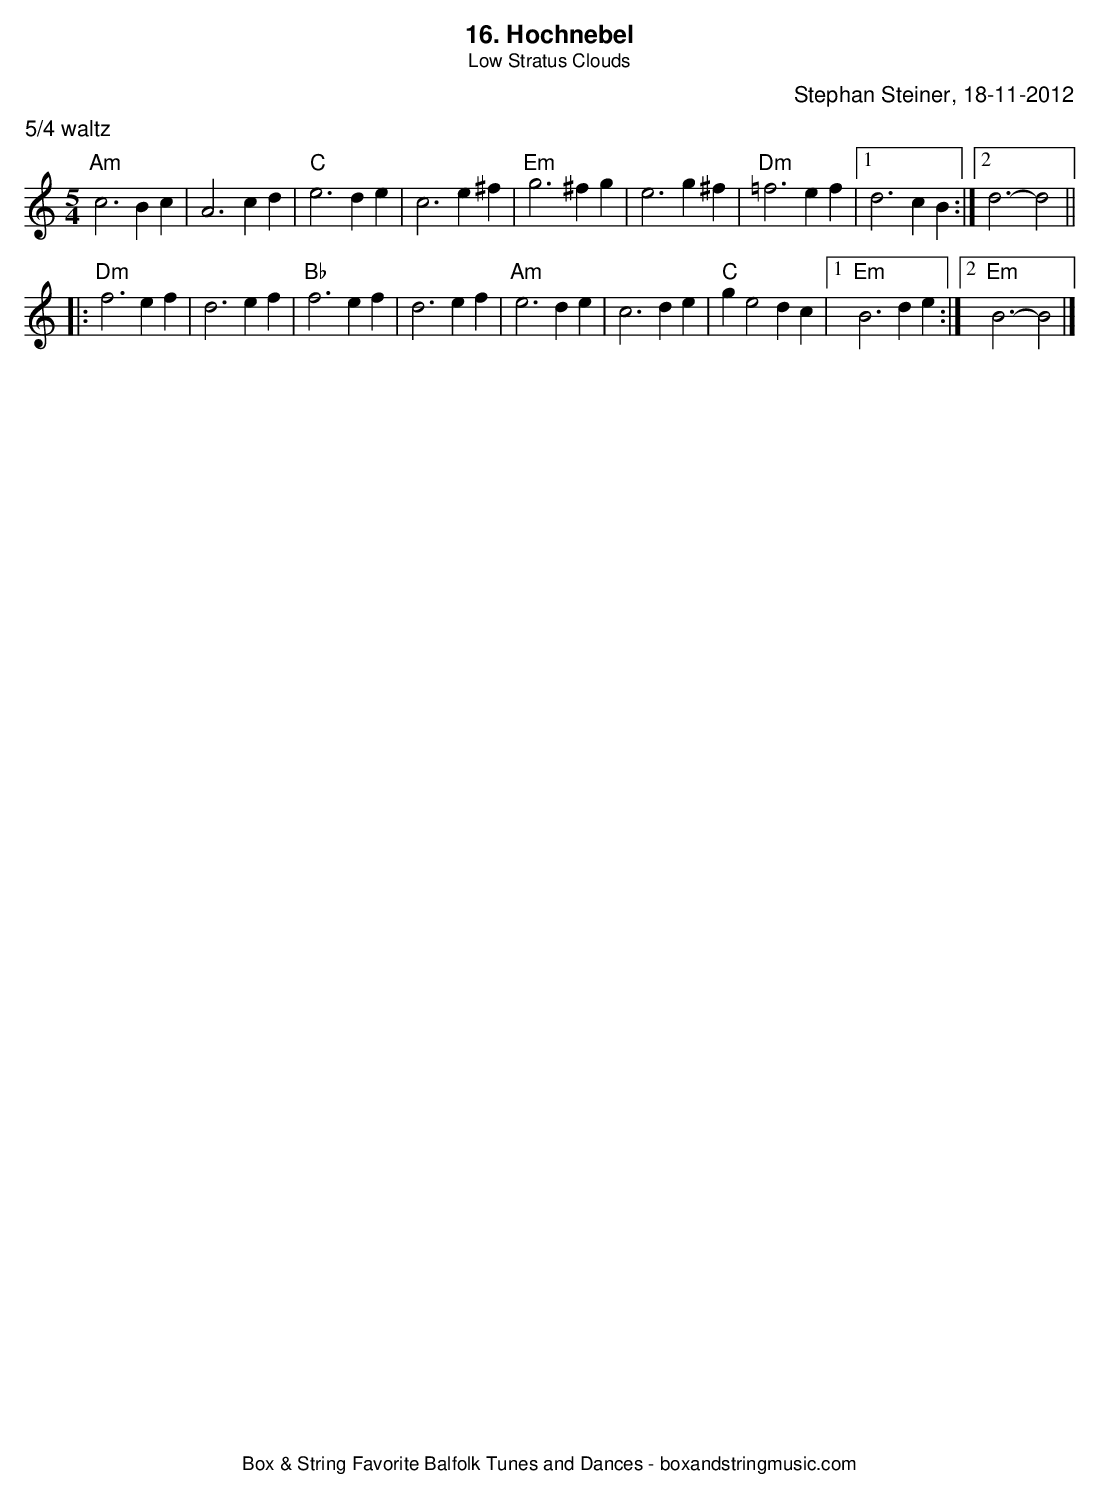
X:1
T:16. Hochnebel
T:Low Stratus Clouds
C:Stephan Steiner, 18-11-2012
M:5/4
L:1/4
K:Am
%%text 5/4 waltz
"Am"c3 Bc |A3 cd |"C"e3 de |c3 e^f |\
"Em"g3 ^fg |e3 g^f |"Dm"=f3 ef |[1 d3 cB :|[2 d3-d2 ||
|: "Dm" f3 ef |d3 ef |"Bb"f3 ef |d3 ef |\
"Am"e3 de |c3 de |"C"ge2 dc |[1 "Em" B3 de :|[2 "Em" B3-B2 |]
